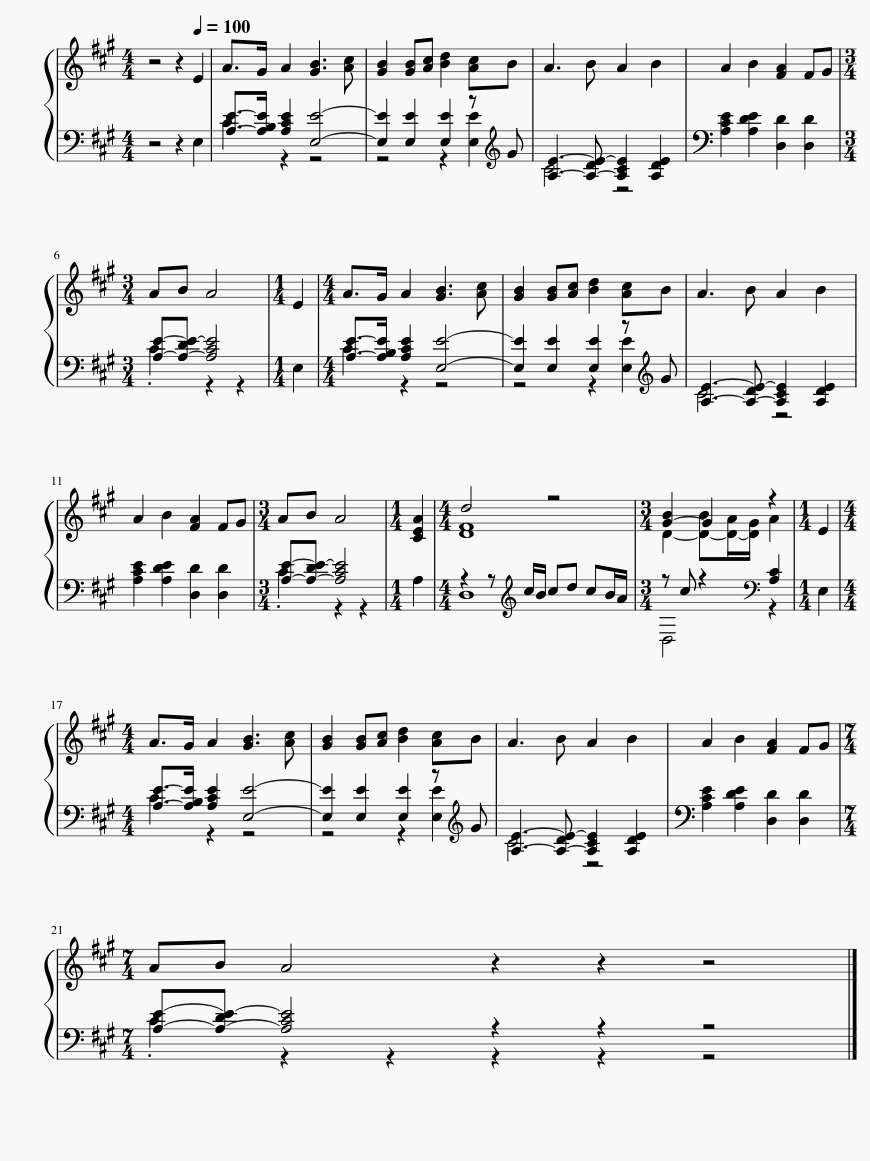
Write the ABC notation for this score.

X:1
%%score { ( 1 4 ) | ( 2 3 ) }
L:1/8
M:4/4
I:linebreak $
K:A
V:1 treble
V:4 treble
V:2 bass
V:3 bass
V:1
 z4 z2[Q:1/4=100] E2 | A>G A2 [GB]3 [Ac] | [GB]2 [GB][Ac] [Bd]2 [Ac]B | A3 B A2 B2 | A2 B2 [FA]2 FG |$ %5
[M:3/4] AB A4 |[M:1/4] E2 |[M:4/4] A>G A2 [GB]3 [Ac] | [GB]2 [GB][Ac] [Bd]2 [Ac]B | A3 B A2 B2 |$ %10
 A2 B2 [FA]2 FG |[M:3/4] AB A4 |[M:1/4] [CEA]2 |[M:4/4] d4 z4 |[M:3/4] [G-B]2 G2 z2 | %15
[M:1/4] E2 |$[M:4/4] A>G A2 [GB]3 [Ac] | [GB]2 [GB][Ac] [Bd]2 [Ac]B | A3 B A2 B2 | A2 B2 [FA]2 FG |$ %20
[M:7/4] AB A4 z2 z2 z4 |] %21
V:2
 z4 z2 E,2 | [A,E]->[A,B,E] [A,CE]2 [E,E]4- | [E,E]2 [E,E]2 [E,E]2 z[K:treble] G | [A,E]3- [A,-DE-] [A,CE]2 [A,DE]2 | [A,CE]2 [A,DE]2 [D,D]2 [D,D]2 |$ %5
[M:3/4] [A,E]-[A,-DE-] [A,CE]4 |[M:1/4] E,2 |[M:4/4] [A,E]->[A,B,E] [A,CE]2 [E,E]4- | [E,E]2 [E,E]2 [E,E]2 z[K:treble] G | [A,E]3- [A,-DE-] [A,CE]2 [A,DE]2 |$ %10
 [A,CE]2 [A,DE]2 [D,D]2 [D,D]2 |[M:3/4] [A,E]-[A,-DE-] [A,CE]4 |[M:1/4] A,2 |[M:4/4] z2 z[K:treble] c/B/ cd cB/A/ |[M:3/4] z c z2[K:bass] [A,C]2 | %15
[M:1/4] E,2 |$[M:4/4] [A,E]->[A,B,E] [A,CE]2 [E,E]4- | [E,E]2 [E,E]2 [E,E]2 z[K:treble] G | [A,E]3- [A,-DE-] [A,CE]2 [A,DE]2 | [A,CE]2 [A,DE]2 [D,D]2 [D,D]2 |$ %20
[M:7/4] [A,E]-[A,-DE-] [A,CE]4 z2 z2 z4 |] %21
V:3
 x8 | C2 z2 z4 | z4 z2 [E,E]2[K:treble] | C4 z4 | x8 |$ %5
[M:3/4] .C2 z2 z2 |[M:1/4] x2 |[M:4/4] C2 z2 z4 | z4 z2 [E,E]2[K:treble] | C4 z4 |$ %10
 x8 |[M:3/4] .C2 z2 z2 |[M:1/4] x2 |[M:4/4] D,8[K:treble] |[M:3/4] D,4[K:bass] z2 | %15
[M:1/4] x2 |$[M:4/4] C2 z2 z4 | z4 z2 [E,E]2[K:treble] | C4 z4 | x8 |$ %20
[M:7/4] .C2 z2 z2 z2 z2 z4 |] %21
V:4
 x8 | x8 | x8 | x8 | x8 |$ %5
[M:3/4] x6 |[M:1/4] x2 |[M:4/4] x8 | x8 | x8 |$ %10
 x8 |[M:3/4] x6 |[M:1/4] x2 |[M:4/4] [DF]8 |[M:3/4] D2- [D-B][D-A]/[DG]/ A2 | %15
[M:1/4] x2 |$[M:4/4] x8 | x8 | x8 | x8 |$ %20
[M:7/4] x14 |] %21
